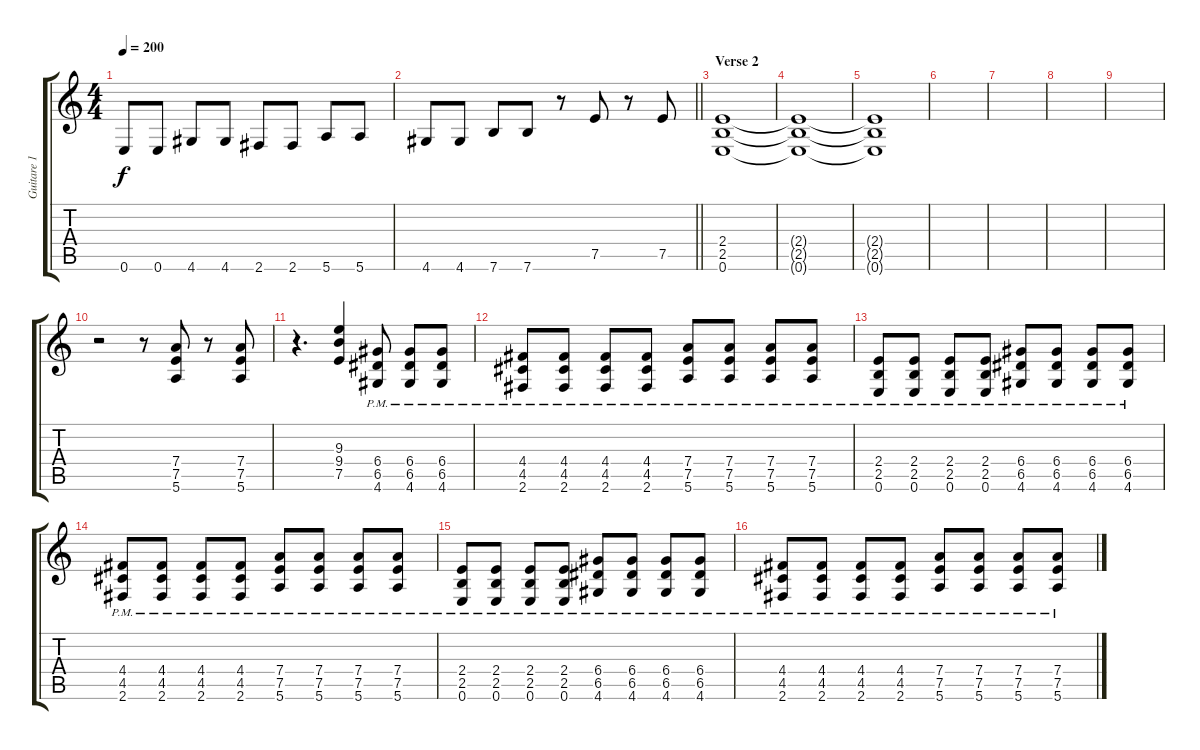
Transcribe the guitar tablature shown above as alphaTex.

\track ("Guitare 1" "Guitare 1") {instrument overdrivenguitar}
\staff {score tabs}
\tuning (E4 B3 G3 D3 A2 E2) {hide}
\ts (4 4)
\tempo 200
\clef g2
\ks c
0.6.8{dy f} 0.6.8 4.6.8 4.6.8 2.6.8 2.6.8 5.6.8 5.6.8 |
\barLineRight lightlight
4.6.8 4.6.8 7.6.8 7.6.8 r.8 7.5.8 r.8 7.5.8 |
\section ("" "Verse 2")
(2.4 2.5 0.6).1 |
(2.4{t} 2.5{t} 0.6{t}).1 |
(2.4{t} 2.5{t} 0.6{t}).1 |
|
|
|
|
r.2 r.8 (7.4 7.5 5.6).8 r.8 (7.4 7.5 5.6).8 |
r.4{d} (9.3 9.4 7.5).4 (6.4{pm} 6.5{pm} 4.6{pm}).8 (6.4{pm} 6.5{pm} 4.6{pm}).8 (6.4{pm} 6.5{pm} 4.6{pm}).8 |
(4.4{pm} 4.5{pm} 2.6{pm}).8 (4.4{pm} 4.5{pm} 2.6{pm}).8 (4.4{pm} 4.5{pm} 2.6{pm}).8 (4.4{pm} 4.5{pm} 2.6{pm}).8 (7.4{pm} 7.5{pm} 5.6{pm}).8 (7.4{pm} 7.5{pm} 5.6{pm}).8 (7.4{pm} 7.5{pm} 5.6{pm}).8 (7.4{pm} 7.5{pm} 5.6{pm}).8 |
(2.4{pm} 2.5{pm} 0.6{pm}).8 (2.4{pm} 2.5{pm} 0.6{pm}).8 (2.4{pm} 2.5{pm} 0.6{pm}).8 (2.4{pm} 2.5{pm} 0.6{pm}).8 (6.4{pm} 6.5{pm} 4.6{pm}).8 (6.4{pm} 6.5{pm} 4.6{pm}).8 (6.4{pm} 6.5{pm} 4.6{pm}).8 (6.4{pm} 6.5{pm} 4.6{pm}).8 |
(4.4{pm} 4.5{pm} 2.6{pm}).8 (4.4{pm} 4.5{pm} 2.6{pm}).8 (4.4{pm} 4.5{pm} 2.6{pm}).8 (4.4{pm} 4.5{pm} 2.6{pm}).8 (7.4{pm} 7.5{pm} 5.6{pm}).8 (7.4{pm} 7.5{pm} 5.6{pm}).8 (7.4{pm} 7.5{pm} 5.6{pm}).8 (7.4{pm} 7.5{pm} 5.6{pm}).8 |
(2.4{pm} 2.5{pm} 0.6{pm}).8 (2.4{pm} 2.5{pm} 0.6{pm}).8 (2.4{pm} 2.5{pm} 0.6{pm}).8 (2.4{pm} 2.5{pm} 0.6{pm}).8 (6.4{pm} 6.5{pm} 4.6{pm}).8 (6.4{pm} 6.5{pm} 4.6{pm}).8 (6.4{pm} 6.5{pm} 4.6{pm}).8 (6.4{pm} 6.5{pm} 4.6{pm}).8 |
(4.4{pm} 4.5{pm} 2.6{pm}).8 (4.4{pm} 4.5{pm} 2.6{pm}).8 (4.4{pm} 4.5{pm} 2.6{pm}).8 (4.4{pm} 4.5{pm} 2.6{pm}).8 (7.4{pm} 7.5{pm} 5.6{pm}).8 (7.4{pm} 7.5{pm} 5.6{pm}).8 (7.4{pm} 7.5{pm} 5.6{pm}).8 (7.4{pm} 7.5{pm} 5.6{pm}).8
